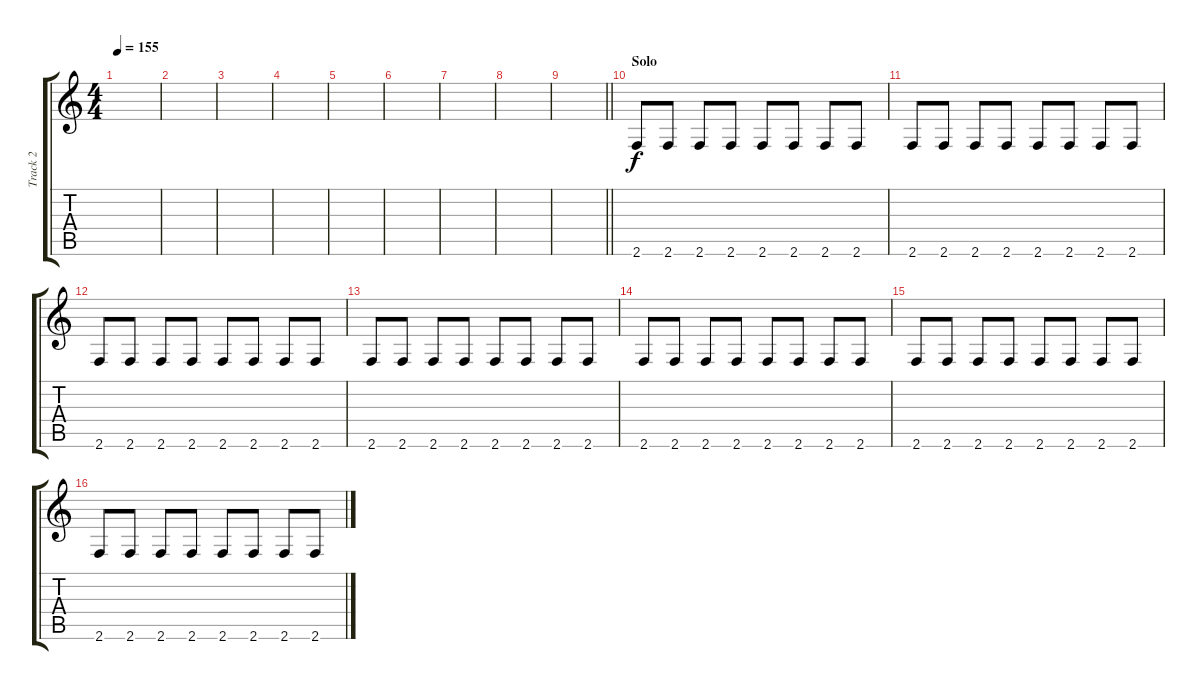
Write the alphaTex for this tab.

\track ("Track 2" "Track 2") {instrument distortionguitar}
\staff {score tabs}
\tuning (Eb4 Bb3 Gb3 Db3 Ab2 Eb2) {hide}
\ts (4 4)
\tempo 155
\clef g2
\ks c
|
|
|
|
|
|
|
|
\barLineRight lightlight
|
\section ("" "Solo")
2.6.8 2.6.8 2.6.8 2.6.8 2.6.8 2.6.8 2.6.8 2.6.8 |
2.6.8 2.6.8 2.6.8 2.6.8 2.6.8 2.6.8 2.6.8 2.6.8 |
2.6.8 2.6.8 2.6.8 2.6.8 2.6.8 2.6.8 2.6.8 2.6.8 |
2.6.8 2.6.8 2.6.8 2.6.8 2.6.8 2.6.8 2.6.8 2.6.8 |
2.6.8 2.6.8 2.6.8 2.6.8 2.6.8 2.6.8 2.6.8 2.6.8 |
2.6.8 2.6.8 2.6.8 2.6.8 2.6.8 2.6.8 2.6.8 2.6.8 |
2.6.8 2.6.8 2.6.8 2.6.8 2.6.8 2.6.8 2.6.8 2.6.8
